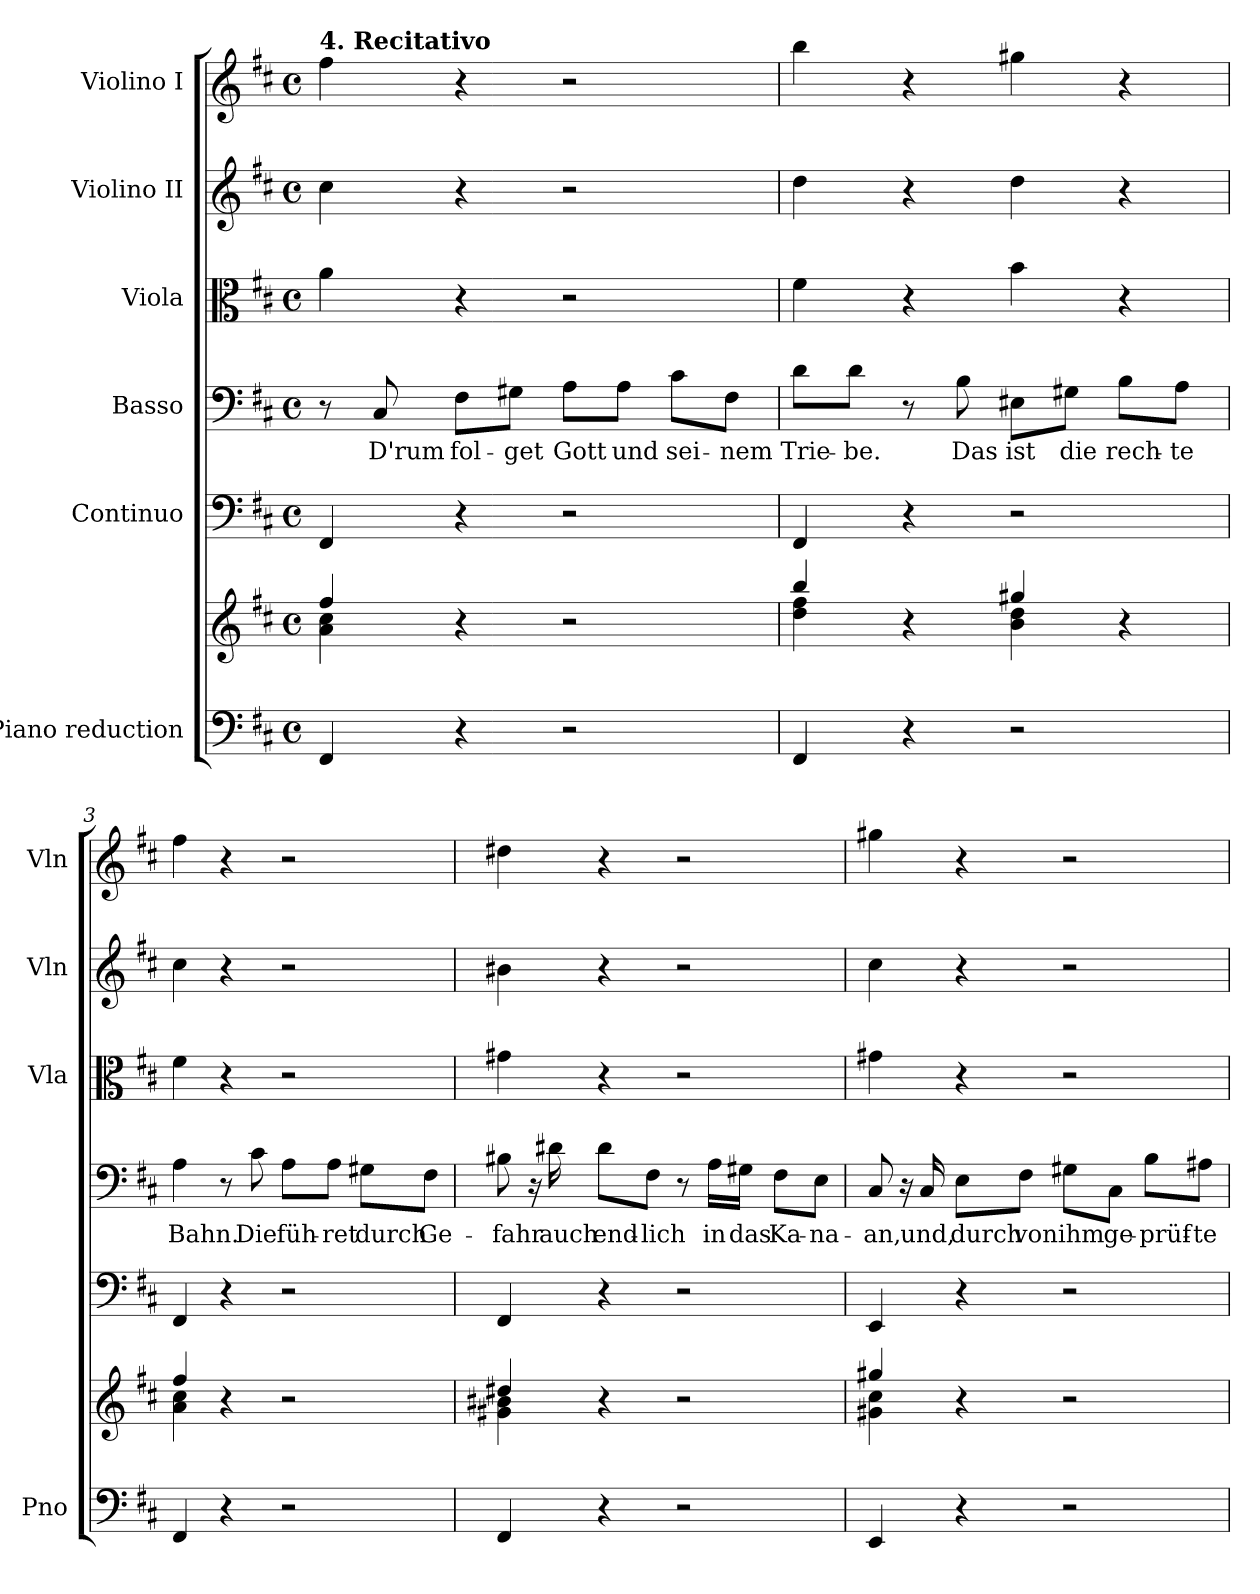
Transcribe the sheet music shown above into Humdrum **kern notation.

**kern	**kern	**kern	**kern	**text	**kern	**kern	**kern
*part6	*part6	*part5	*part4	*part4	*part3	*part2	*part1
*staff7	*staff6	*staff5	*staff4	*staff4	*staff3	*staff2	*staff1
*I"Piano reduction	*	*I"Continuo	*I"Basso	*	*I"Viola	*I"Violino II	*I"Violino I
*I'Pno	*	*	*	*	*I'Vla	*I'Vln	*I'Vln
*clefF4	*clefG2	*clefF4	*clefF4	*	*clefC3	*clefG2	*clefG2
*k[f#c#]	*k[f#c#]	*k[f#c#]	*k[f#c#]	*	*k[f#c#]	*k[f#c#]	*k[f#c#]
*M4/4	*M4/4	*M4/4	*M4/4	*	*M4/4	*M4/4	*M4/4
*met(c)	*met(c)	*met(c)	*met(c)	*	*met(c)	*met(c)	*met(c)
=1	=1	=1	=1	=1	=1	=1	=1
*	*^	*	*	*	*	*	*
!	!	!	!	!	!	!	!	!LO:TX:a:B:t=4. Recitativo
4FF#/	4ff#/	4a\ 4cc#\	4FF#/	8r	.	4a\	4cc#\	4ff#\
!	!	!	!	!	!LO:LY:b	!	!	!
.	.	.	.	8C#/	D'rum	.	.	.
!	!	!	!	!	!LO:LY:b	!	!	!
4r	4r	4ryy	4r	8F#\L	fol-	4r	4r	4r
!	!	!	!	!	!LO:LY:b	!	!	!
.	.	.	.	8G#X\J	-get	.	.	.
!	!	!	!	!	!LO:LY:b	!	!	!
2r	2r	2ryy	2r	8A\L	Gott	2r	2r	2r
!	!	!	!	!	!LO:LY:b	!	!	!
.	.	.	.	8A\J	und	.	.	.
!	!	!	!	!	!LO:LY:b	!	!	!
.	.	.	.	8c#\L	sei-	.	.	.
!	!	!	!	!	!LO:LY:b	!	!	!
.	.	.	.	8F#\J	-nem	.	.	.
=2	=2	=2	=2	=2	=2	=2	=2	=2
!	!	!	!	!	!LO:LY:b	!	!	!
4FF#/	4bb/	4dd\ 4ff#\	4FF#/	8d\L	Trie-	4f#\	4dd\	4bb\
!	!	!	!	!	!LO:LY:b	!	!	!
.	.	.	.	8d\J	-be.	.	.	.
4r	4r	4ryy	4r	8r	.	4r	4r	4r
!	!	!	!	!	!LO:LY:b	!	!	!
.	.	.	.	8B\	Das	.	.	.
!	!	!	!	!	!LO:LY:b	!	!	!
2r	4gg#X/	4b\ 4dd\	2r	8E#X\L	ist	4b\	4dd\	4gg#X\
!	!	!	!	!	!LO:LY:b	!	!	!
.	.	.	.	8G#X\J	die	.	.	.
!	!	!	!	!	!LO:LY:b	!	!	!
.	4r	4ryy	.	8B\L	rech-	4r	4r	4r
!	!	!	!	!	!LO:LY:b	!	!	!
.	.	.	.	8A\J	-te	.	.	.
=3	=3	=3	=3	=3	=3	=3	=3	=3
!	!	!	!	!	!LO:LY:b	!	!	!
4FF#/	4ff#/	4a\ 4cc#\	4FF#/	4A\	Bahn.	4f#\	4cc#\	4ff#\
4r	4r	4ryy	4r	8r	.	4r	4r	4r
!	!	!	!	!	!LO:LY:b	!	!	!
.	.	.	.	8c#\	Die	.	.	.
!	!	!	!	!	!LO:LY:b	!	!	!
2r	2r	2ryy	2r	8A\L	füh-	2r	2r	2r
!	!	!	!	!	!LO:LY:b	!	!	!
.	.	.	.	8A\J	-ret	.	.	.
!	!	!	!	!	!LO:LY:b	!	!	!
.	.	.	.	8G#X\L	durch	.	.	.
!	!	!	!	!	!LO:LY:b	!	!	!
.	.	.	.	8F#\J	Ge-	.	.	.
!!LO:LB:g=z
=4	=4	=4	=4	=4	=4	=4	=4	=4
!	!	!	!	!	!LO:LY:b	!	!	!
4FF#/	4dd#X/	4g#X\ 4b#X\	4FF#/	8B#X\	-fahr	4g#X\	4b#X\	4dd#X\
.	.	.	.	16r	.	.	.	.
!	!	!	!	!	!LO:LY:b	!	!	!
.	.	.	.	16d#X\	auch	.	.	.
!	!	!	!	!	!LO:LY:b	!	!	!
4r	4r	4ryy	4r	8d#\L	end-	4r	4r	4r
!	!	!	!	!	!LO:LY:b	!	!	!
.	.	.	.	8F#\J	-lich	.	.	.
2r	2r	2ryy	2r	8r	.	2r	2r	2r
!	!	!	!	!	!LO:LY:b	!	!	!
.	.	.	.	16A\LL	in	.	.	.
!	!	!	!	!	!LO:LY:b	!	!	!
.	.	.	.	16G#X\JJ	das	.	.	.
!	!	!	!	!	!LO:LY:b	!	!	!
.	.	.	.	8F#\L	Ka-	.	.	.
!	!	!	!	!	!LO:LY:b	!	!	!
.	.	.	.	8E\J	-na-	.	.	.
=5	=5	=5	=5	=5	=5	=5	=5	=5
!	!	!	!	!	!LO:LY:b	!	!	!
4EE/	4gg#X/	4g#X\ 4cc#\	4EE/	8C#/	-an,	4g#X\	4cc#\	4gg#X\
.	.	.	.	16r	.	.	.	.
!	!	!	!	!	!LO:LY:b	!	!	!
.	.	.	.	16C#/	und,	.	.	.
!	!	!	!	!	!LO:LY:b	!	!	!
4r	4r	4ryy	4r	8E\L	durch	4r	4r	4r
!	!	!	!	!	!LO:LY:b	!	!	!
.	.	.	.	8F#\J	von	.	.	.
!	!	!	!	!	!LO:LY:b	!	!	!
2r	2r	2ryy	2r	8G#X\L	ihm	2r	2r	2r
!	!	!	!	!	!LO:LY:b	!	!	!
.	.	.	.	8C#\J	ge-	.	.	.
!	!	!	!	!	!LO:LY:b	!	!	!
.	.	.	.	8B\L	-prüf-	.	.	.
!	!	!	!	!	!LO:LY:b	!	!	!
.	.	.	.	8A#X\J	-te	.	.	.
*	*v	*v	*	*	*	*	*	*
=	=	=	=	=	=	=	=
*-	*-	*-	*-	*-	*-	*-	*-
